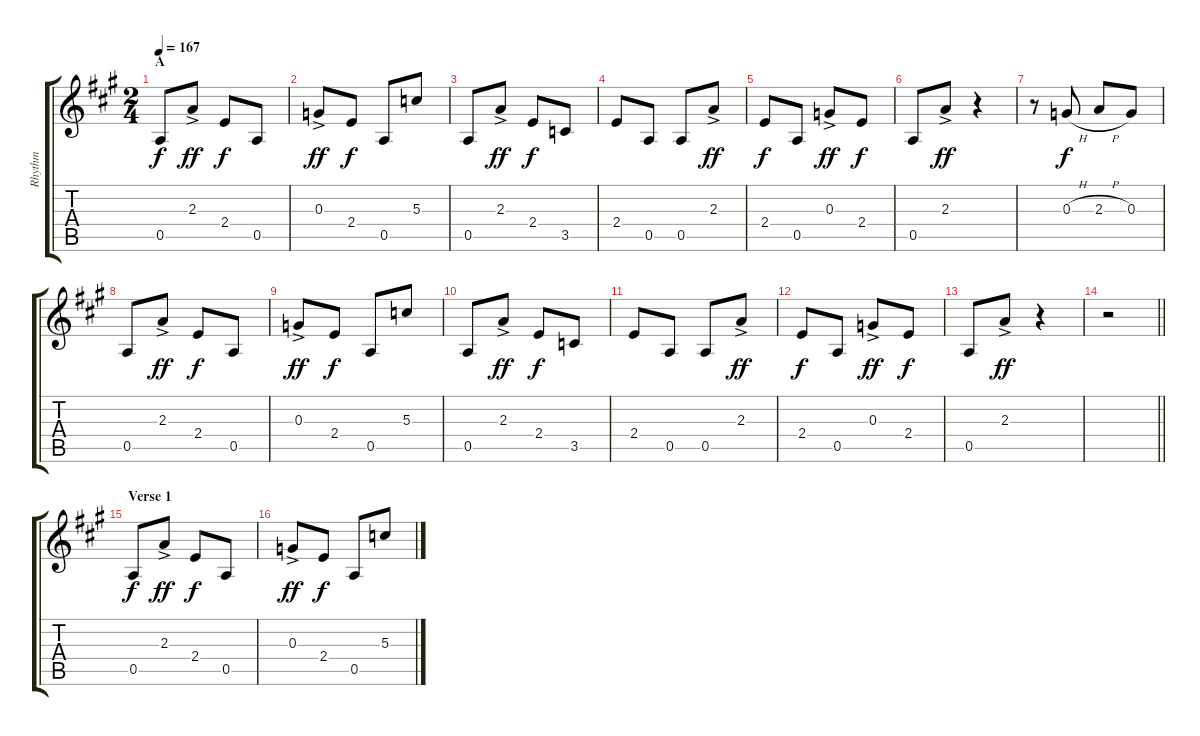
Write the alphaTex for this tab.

\track ("Rhythm" "Rhythm") {instrument electricguitarmuted}
\staff {score tabs}
\tuning (E4 B3 G3 D3 A2 E2) {hide}
\ts (2 4)
\section ("" "A")
\tempo 167
\clef g2
\ks a
0.5.8{dy f instrument electricguitarmuted} 2.3{ac}.8{dy ff} 2.4.8{dy f} 0.5.8 |
0.3{ac}.8{dy ff} 2.4.8{dy f} 0.5.8 5.3.8 |
0.5.8 2.3{ac}.8{dy ff} 2.4.8{dy f} 3.5.8 |
2.4.8 0.5.8 0.5.8 2.3{ac}.8{dy ff} |
2.4.8{dy f} 0.5.8 0.3{ac}.8{dy ff} 2.4.8{dy f} |
0.5.8 2.3{ac}.8{dy ff} r.4 |
r.8 0.3{h}.8{dy f} 2.3{h}.8 0.3.8 |
0.5.8 2.3{ac}.8{dy ff} 2.4.8{dy f} 0.5.8 |
0.3{ac}.8{dy ff} 2.4.8{dy f} 0.5.8 5.3.8 |
0.5.8 2.3{ac}.8{dy ff} 2.4.8{dy f} 3.5.8 |
2.4.8 0.5.8 0.5.8 2.3{ac}.8{dy ff} |
2.4.8{dy f} 0.5.8 0.3{ac}.8{dy ff} 2.4.8{dy f} |
0.5.8 2.3{ac}.8{dy ff} r.4 |
\barLineRight lightlight
r.2 |
\section ("" "Verse 1")
0.5.8{dy f} 2.3{ac}.8{dy ff} 2.4.8{dy f} 0.5.8 |
0.3{ac}.8{dy ff} 2.4.8{dy f} 0.5.8 5.3.8
